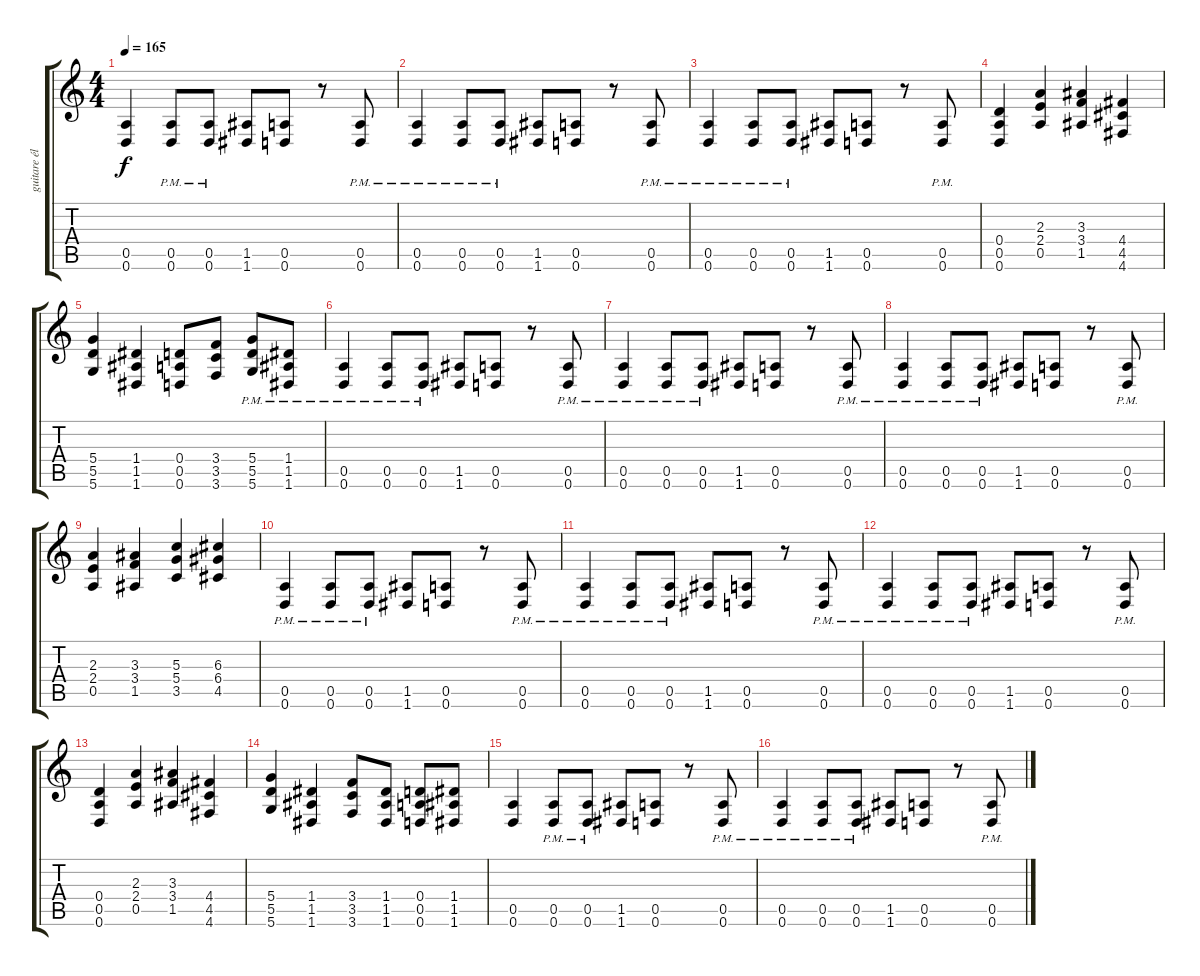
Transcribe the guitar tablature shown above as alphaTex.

\track ("guitare éléctrique" "guitare él") {instrument distortionguitar}
\staff {score tabs}
\tuning (E4 B3 G3 D3 A2 D2) {hide}
\ts (4 4)
\tempo 165
\clef g2
\ks c
(0.5 0.6).4{dy f} (0.5{pm} 0.6{pm}).8 (0.5{pm} 0.6{pm}).8 (1.5 1.6).8 (0.5 0.6).8 r.8 (0.5{pm} 0.6{pm}).8 |
(0.5{pm} 0.6{pm}).4 (0.5{pm} 0.6{pm}).8 (0.5{pm} 0.6{pm}).8 (1.5 1.6).8 (0.5 0.6).8 r.8 (0.5{pm} 0.6{pm}).8 |
(0.5{pm} 0.6{pm}).4 (0.5{pm} 0.6{pm}).8 (0.5{pm} 0.6{pm}).8 (1.5 1.6).8 (0.5 0.6).8 r.8 (0.5{pm} 0.6{pm}).8 |
(0.4 0.5 0.6).4 (2.3 2.4 0.5).4 (3.3 3.4 1.5).4 (4.4 4.5 4.6).4 |
(5.4 5.5 5.6).4 (1.4 1.5 1.6).4 (0.4 0.5 0.6).8 (3.4 3.5 3.6).8 (5.4{pm} 5.5{pm} 5.6{pm}).8 (1.4{pm} 1.5{pm} 1.6{pm}).8 |
(0.5{pm} 0.6{pm}).4 (0.5{pm} 0.6{pm}).8 (0.5{pm} 0.6{pm}).8 (1.5 1.6).8 (0.5 0.6).8 r.8 (0.5{pm} 0.6{pm}).8 |
(0.5{pm} 0.6{pm}).4 (0.5{pm} 0.6{pm}).8 (0.5{pm} 0.6{pm}).8 (1.5 1.6).8 (0.5 0.6).8 r.8 (0.5{pm} 0.6{pm}).8 |
(0.5{pm} 0.6{pm}).4 (0.5{pm} 0.6{pm}).8 (0.5{pm} 0.6{pm}).8 (1.5 1.6).8 (0.5 0.6).8 r.8 (0.5{pm} 0.6{pm}).8 |
(2.3 2.4 0.5).4 (3.3 3.4 1.5).4 (5.3 5.4 3.5).4 (6.3 6.4 4.5).4 |
(0.5{pm} 0.6).4 (0.5{pm} 0.6{pm}).8 (0.5{pm} 0.6{pm}).8 (1.5 1.6).8 (0.5 0.6).8 r.8 (0.5{pm} 0.6{pm}).8 |
(0.5{pm} 0.6{pm}).4 (0.5{pm} 0.6{pm}).8 (0.5{pm} 0.6{pm}).8 (1.5 1.6).8 (0.5 0.6).8 r.8 (0.5{pm} 0.6{pm}).8 |
(0.5{pm} 0.6{pm}).4 (0.5{pm} 0.6{pm}).8 (0.5{pm} 0.6{pm}).8 (1.5 1.6).8 (0.5 0.6).8 r.8 (0.5{pm} 0.6{pm}).8 |
(0.4 0.5 0.6).4 (2.3 2.4 0.5).4 (3.3 3.4 1.5).4 (4.4 4.5 4.6).4 |
(5.4 5.5 5.6).4 (1.4 1.5 1.6).4 (3.4 3.5 3.6).8 (1.4 1.5 1.6).8 (0.4 0.5 0.6).8 (1.4 1.5 1.6).8 |
(0.5 0.6).4 (0.5{pm} 0.6{pm}).8 (0.5{pm} 0.6{pm}).8 (1.5 1.6).8 (0.5 0.6).8 r.8 (0.5{pm} 0.6{pm}).8 |
(0.5{pm} 0.6{pm}).4 (0.5{pm} 0.6{pm}).8 (0.5{pm} 0.6{pm}).8 (1.5 1.6).8 (0.5 0.6).8 r.8 (0.5{pm} 0.6{pm}).8
